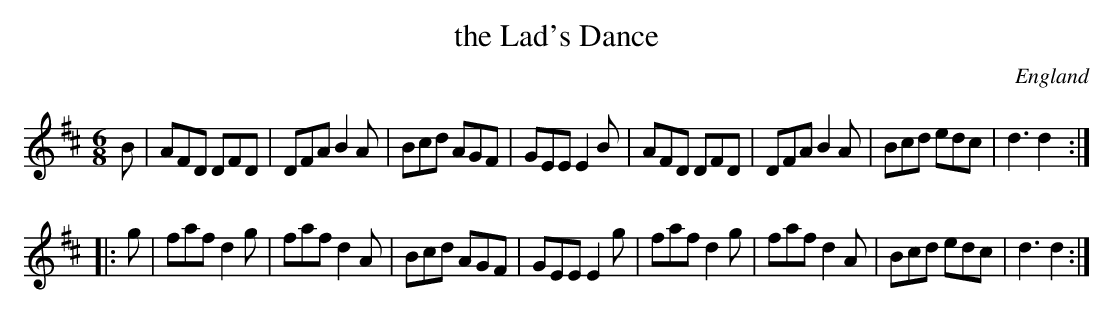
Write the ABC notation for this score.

X:1
T:the Lad's Dance
M:6/8
O:England
K:D
B|\
AFD DFD| DFA B2A| Bcd AGF| GEE E2B| \
AFD DFD| DFA B2A| Bcd edc| d3 d2:|
|:g|\
faf d2g| faf d2A| Bcd AGF| GEE E2g|\
faf d2g| faf d2A| Bcd edc| d3 d2:|
